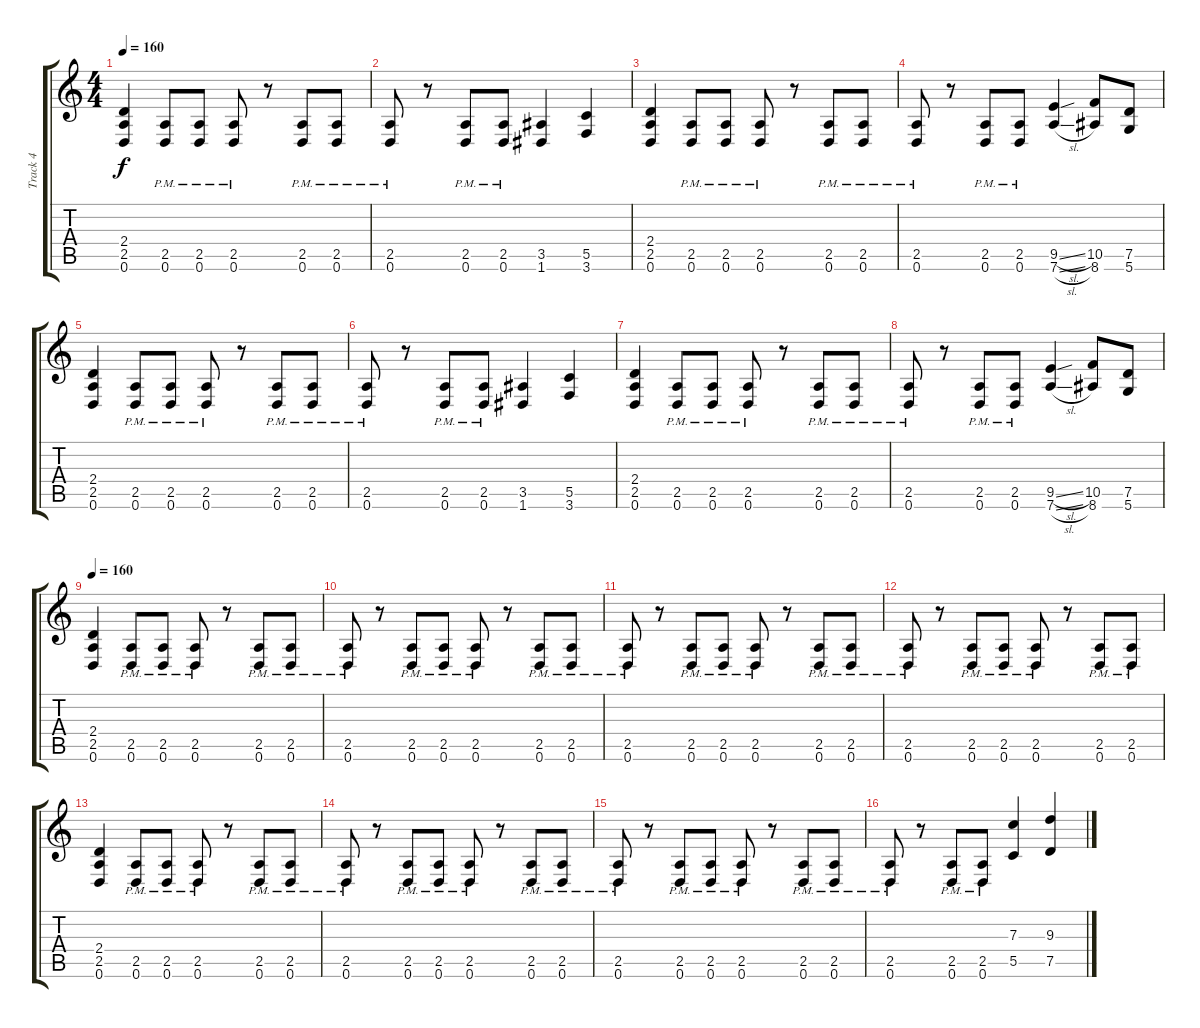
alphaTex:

\track ("Track 4" "Track 4") {instrument distortionguitar}
\staff {score tabs}
\tuning (D4 A3 F3 C3 G2 D2) {hide}
\ts (4 4)
\tempo 160
\clef g2
\ks c
(2.4 2.5 0.6).4{dy f} (2.5{pm} 0.6{pm}).8 (2.5{pm} 0.6{pm}).8 (2.5{pm} 0.6{pm}).8 r.8 (2.5{pm} 0.6{pm}).8 (2.5{pm} 0.6{pm}).8 |
(2.5{pm} 0.6{pm}).8 r.8 (2.5{pm} 0.6{pm}).8 (2.5{pm} 0.6{pm}).8 (3.5 1.6).4 (5.5 3.6).4 |
(2.4 2.5 0.6).4 (2.5{pm} 0.6{pm}).8 (2.5{pm} 0.6{pm}).8 (2.5{pm} 0.6{pm}).8 r.8 (2.5{pm} 0.6{pm}).8 (2.5{pm} 0.6{pm}).8 |
(2.5{pm} 0.6{pm}).8 r.8 (2.5{pm} 0.6{pm}).8 (2.5{pm} 0.6{pm}).8 (9.5{sl} 7.6{sl}).4 (10.5 8.6).8 (7.5 5.6).8 |
(2.4 2.5 0.6).4 (2.5{pm} 0.6{pm}).8 (2.5{pm} 0.6{pm}).8 (2.5{pm} 0.6{pm}).8 r.8 (2.5{pm} 0.6{pm}).8 (2.5{pm} 0.6{pm}).8 |
(2.5{pm} 0.6{pm}).8 r.8 (2.5{pm} 0.6{pm}).8 (2.5{pm} 0.6{pm}).8 (3.5 1.6).4 (5.5 3.6).4 |
(2.4 2.5 0.6).4 (2.5{pm} 0.6{pm}).8 (2.5{pm} 0.6{pm}).8 (2.5{pm} 0.6{pm}).8 r.8 (2.5{pm} 0.6{pm}).8 (2.5{pm} 0.6{pm}).8 |
(2.5{pm} 0.6{pm}).8 r.8 (2.5{pm} 0.6{pm}).8 (2.5{pm} 0.6{pm}).8 (9.5{sl} 7.6{sl}).4 (10.5 8.6).8 (7.5 5.6).8 |
\tempo 160
(2.4 2.5 0.6).4 (2.5{pm} 0.6{pm}).8 (2.5{pm} 0.6{pm}).8 (2.5{pm} 0.6{pm}).8 r.8 (2.5{pm} 0.6{pm}).8 (2.5{pm} 0.6{pm}).8 |
(2.5{pm} 0.6{pm}).8 r.8 (2.5{pm} 0.6{pm}).8 (2.5{pm} 0.6{pm}).8 (2.5{pm} 0.6{pm}).8 r.8 (2.5{pm} 0.6{pm}).8 (2.5{pm} 0.6{pm}).8 |
(2.5{pm} 0.6{pm}).8 r.8 (2.5{pm} 0.6{pm}).8 (2.5{pm} 0.6{pm}).8 (2.5{pm} 0.6{pm}).8 r.8 (2.5{pm} 0.6{pm}).8 (2.5{pm} 0.6{pm}).8 |
(2.5{pm} 0.6{pm}).8 r.8 (2.5{pm} 0.6{pm}).8 (2.5{pm} 0.6{pm}).8 (2.5{pm} 0.6{pm}).8 r.8 (2.5{pm} 0.6{pm}).8 (2.5{pm} 0.6{pm}).8 |
(2.4 2.5 0.6).4 (2.5{pm} 0.6{pm}).8 (2.5{pm} 0.6{pm}).8 (2.5{pm} 0.6{pm}).8 r.8 (2.5{pm} 0.6{pm}).8 (2.5{pm} 0.6{pm}).8 |
(2.5{pm} 0.6{pm}).8 r.8 (2.5{pm} 0.6{pm}).8 (2.5{pm} 0.6{pm}).8 (2.5{pm} 0.6{pm}).8 r.8 (2.5{pm} 0.6{pm}).8 (2.5{pm} 0.6{pm}).8 |
(2.5{pm} 0.6{pm}).8 r.8 (2.5{pm} 0.6{pm}).8 (2.5{pm} 0.6{pm}).8 (2.5{pm} 0.6{pm}).8 r.8 (2.5{pm} 0.6{pm}).8 (2.5{pm} 0.6{pm}).8 |
(2.5{pm} 0.6{pm}).8 r.8 (2.5{pm} 0.6{pm}).8 (2.5{pm} 0.6{pm}).8 (7.3 5.5).4 (9.3 7.5).4
